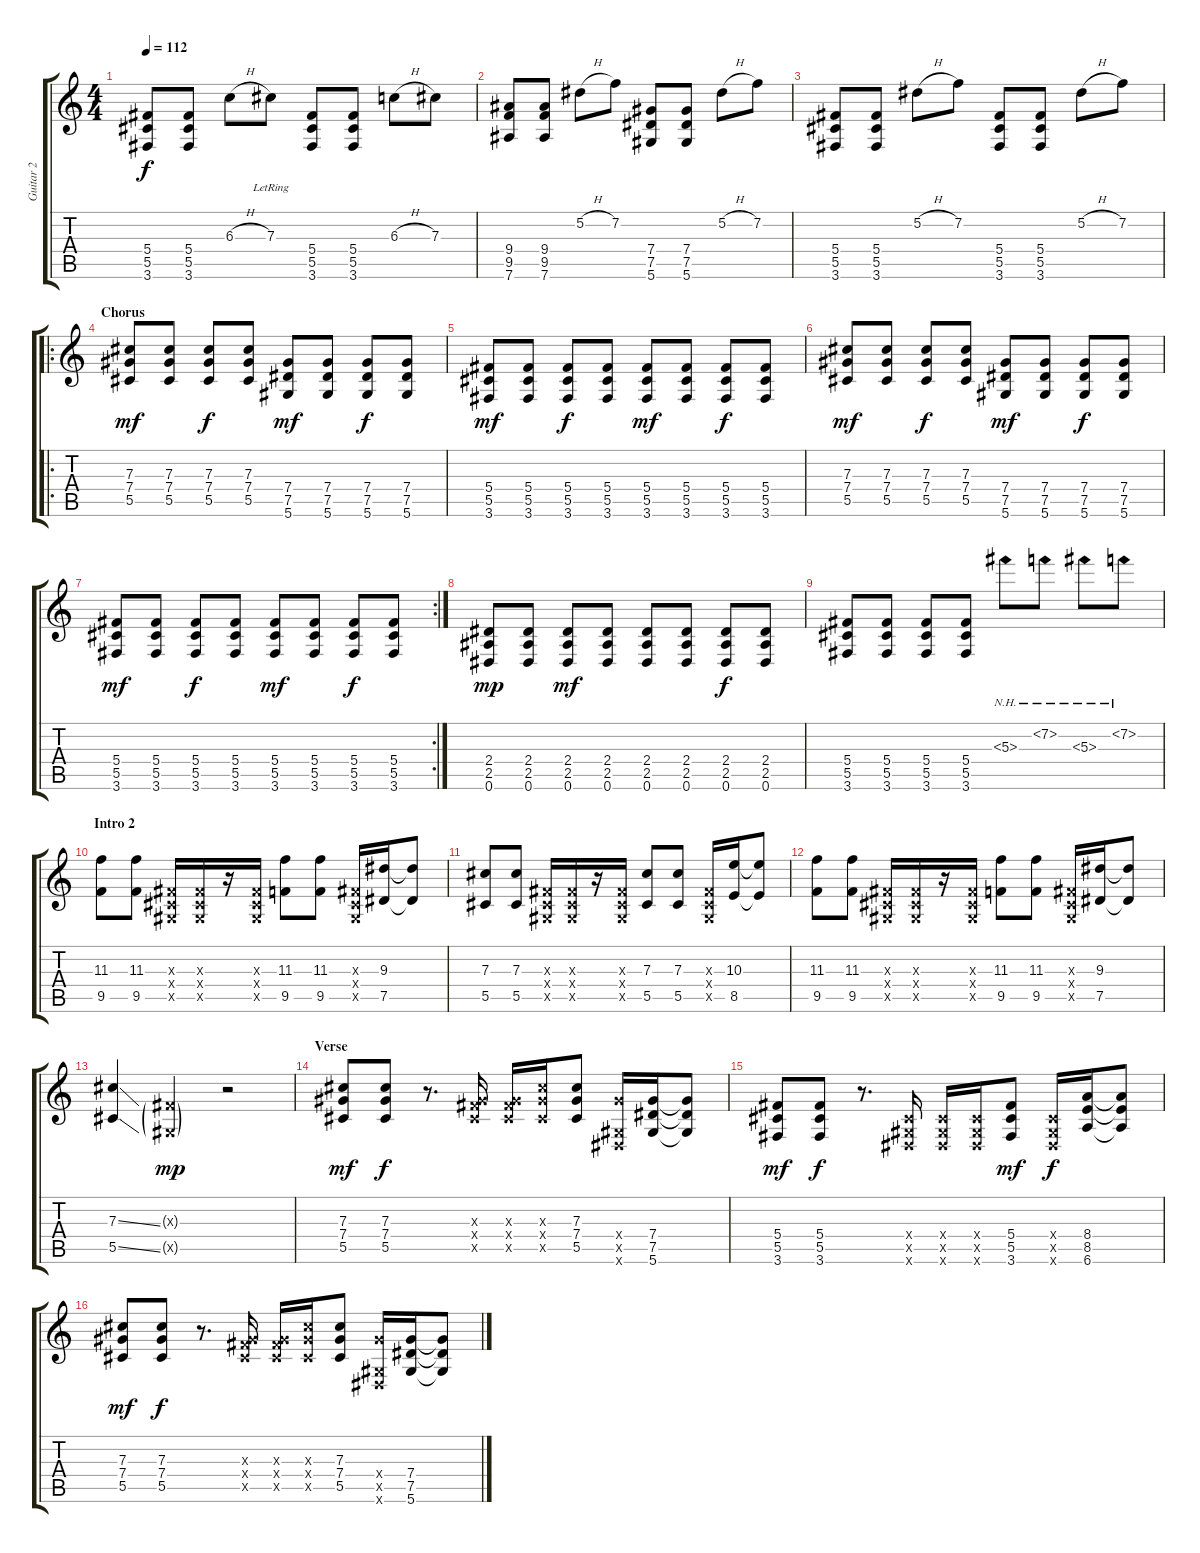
\track ("Guitar 2" "Guitar 2") {instrument distortionguitar}
\staff {score tabs}
\tuning (Eb4 Bb3 Gb3 Db3 Ab2 Eb2) {hide}
\ts (4 4)
\tempo 112
\clef g2
\ks c
(5.4 5.5 3.6).8{dy f} (5.4 5.5 3.6).8 6.3{h}.8 7.3{lr}.8 (5.4 5.5 3.6).8 (5.4 5.5 3.6).8 6.3{h}.8 7.3.8 |
(9.4 9.5 7.6).8 (9.4 9.5 7.6).8 5.2{h}.8 7.2.8 (7.4 7.5 5.6).8 (7.4 7.5 5.6).8 5.2{h}.8 7.2.8 |
(5.4 5.5 3.6).8 (5.4 5.5 3.6).8 5.2{h}.8 7.2.8 (5.4 5.5 3.6).8 (5.4 5.5 3.6).8 5.2{h}.8 7.2.8 |
\ro
\section ("" "Chorus")
(7.3 7.4 5.5).8{dy mf} (7.3 7.4 5.5).8 (7.3 7.4 5.5).8{dy f} (7.3 7.4 5.5).8 (7.4 7.5 5.6).8{dy mf} (7.4 7.5 5.6).8 (7.4 7.5 5.6).8{dy f} (7.4 7.5 5.6).8 |
(5.4 5.5 3.6).8{dy mf} (5.4 5.5 3.6).8 (5.4 5.5 3.6).8{dy f} (5.4 5.5 3.6).8 (5.4 5.5 3.6).8{dy mf} (5.4 5.5 3.6).8 (5.4 5.5 3.6).8{dy f} (5.4 5.5 3.6).8 |
(7.3 7.4 5.5).8{dy mf} (7.3 7.4 5.5).8 (7.3 7.4 5.5).8{dy f} (7.3 7.4 5.5).8 (7.4 7.5 5.6).8{dy mf} (7.4 7.5 5.6).8 (7.4 7.5 5.6).8{dy f} (7.4 7.5 5.6).8 |
\rc 2
(5.4 5.5 3.6).8{dy mf} (5.4 5.5 3.6).8 (5.4 5.5 3.6).8{dy f} (5.4 5.5 3.6).8 (5.4 5.5 3.6).8{dy mf} (5.4 5.5 3.6).8 (5.4 5.5 3.6).8{dy f} (5.4 5.5 3.6).8 |
(2.4 2.5 0.6).8{dy mp} (2.4 2.5 0.6).8 (2.4 2.5 0.6).8{dy mf} (2.4 2.5 0.6).8 (2.4 2.5 0.6).8 (2.4 2.5 0.6).8 (2.4 2.5 0.6).8{dy f} (2.4 2.5 0.6).8 |
(5.4 5.5 3.6).8 (5.4 5.5 3.6).8 (5.4 5.5 3.6).8 (5.4 5.5 3.6).8 5.3{nh}.8 7.2{nh}.8 5.3{nh}.8 7.2{nh}.8 |
\section ("" "Intro 2")
(11.3 9.5).8 (11.3 9.5).8 (0.3{x} 0.4{x} 0.5{x}).16 (0.3{x} 0.4{x} 0.5{x}).16 r.16 (0.3{x} 0.4{x} 0.5{x}).16 (11.3 9.5).8 (11.3 9.5).8 (0.3{x} 0.4{x} 0.5{x}).16 (9.3 7.5).16 (9.3{t} 7.5{t}).8 |
(7.3 5.5).8 (7.3 5.5).8 (0.3{x} 0.4{x} 0.5{x}).16 (0.3{x} 0.4{x} 0.5{x}).16 r.16 (0.3{x} 0.4{x} 0.5{x}).16 (7.3 5.5).8 (7.3 5.5).8 (0.3{x} 0.4{x} 0.5{x}).16 (10.3 8.5).16 (10.3{t} 8.5{t}).8 |
(11.3 9.5).8 (11.3 9.5).8 (0.3{x} 0.4{x} 0.5{x}).16 (0.3{x} 0.4{x} 0.5{x}).16 r.16 (0.3{x} 0.4{x} 0.5{x}).16 (11.3 9.5).8 (11.3 9.5).8 (0.3{x} 0.4{x} 0.5{x}).16 (9.3 7.5).16 (9.3{t} 7.5{t}).8 |
(7.3{ss} 5.5{ss}).4 (0.3{g x} 0.5{g x}).4{dy mp} r.2 |
\section ("" "Verse")
(7.3 7.4 5.5).8{dy mf} (7.3 7.4 5.5).8{dy f} r.8{d} (0.3{x} 7.4{x} 5.5{x}).16 (0.3{x} 7.4{x} 5.5{x}).16 (7.3{x} 7.4{x} 5.5{x}).16 (7.3 7.4 5.5).8 (7.4{x} 0.5{x} 0.6{x}).16 (7.4 7.5 5.6).16 (7.4{t} 7.5{t} 5.6{t}).8 |
(5.4 5.5 3.6).8{dy mf} (5.4 5.5 3.6).8{dy f} r.8{d} (0.4{x} 0.5{x} 0.6{x}).16 (0.4{x} 0.5{x} 0.6{x}).16 (0.4{x} 0.5{x} 0.6{x}).16 (5.4 5.5 3.6).8{dy mf} (0.4{x} 0.5{x} 0.6{x}).16{dy f} (8.4 8.5 6.6).16 (8.4{t} 8.5{t} 6.6{t}).8 |
(7.3 7.4 5.5).8{dy mf} (7.3 7.4 5.5).8{dy f} r.8{d} (0.3{x} 7.4{x} 5.5{x}).16 (0.3{x} 7.4{x} 5.5{x}).16 (7.3{x} 7.4{x} 5.5{x}).16 (7.3 7.4 5.5).8 (7.4{x} 0.5{x} 0.6{x}).16 (7.4 7.5 5.6).16 (7.4{t} 7.5{t} 5.6{t}).8
